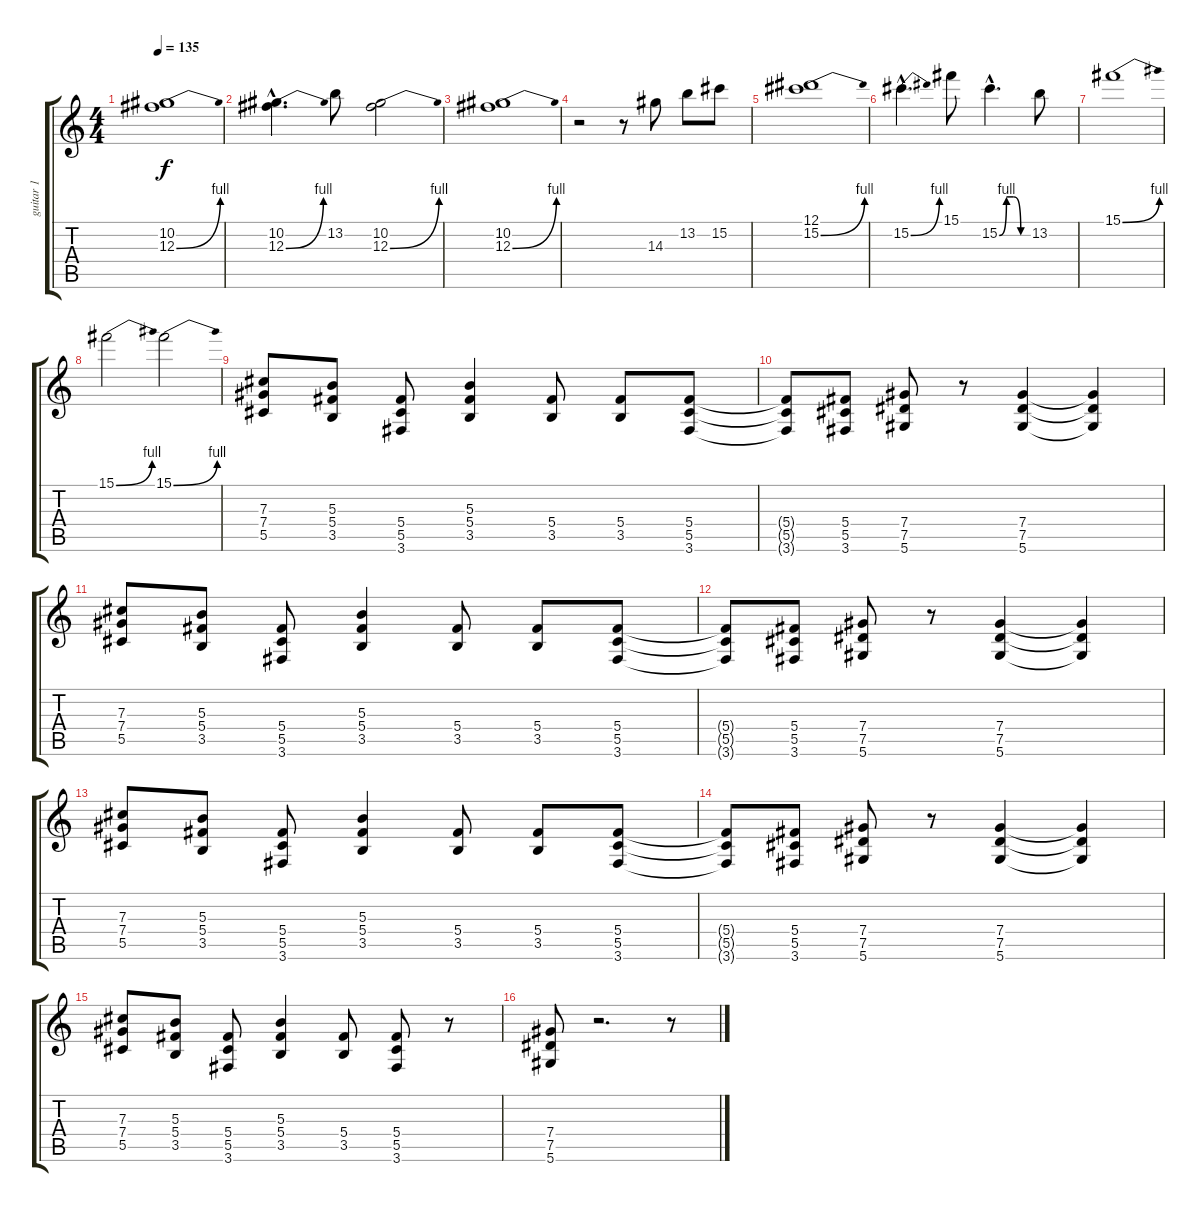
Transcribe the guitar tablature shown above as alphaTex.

\track ("guitar 1" "guitar 1") {instrument overdrivenguitar}
\staff {score tabs}
\tuning (Eb4 Bb3 Gb3 Db3 Ab2 Eb2) {hide}
\ts (4 4)
\tempo 135
\clef g2
\ks c
(10.2 12.3{be (bend 0 0 60 4)}).1{dy f instrument overdrivenguitar} |
(10.2{hac} 12.3{be (bend 0 0 60 4) hac}).4{d} 13.2.8 (10.2 12.3{be (bend 0 0 60 4)}).2 |
(10.2 12.3{be (bend 0 0 60 4)}).1 |
r.2 r.8 14.3.8 13.2.8 15.2.8 |
(12.1 15.2{be (bend 0 0 60 4)}).1 |
15.2{be (bend 0 0 60 4) hac}.4{d} 15.1.8 15.2{be (custom 0 0 15 4 30 4 45 0 60 0) hac}.4{d} 13.2.8 |
15.1{be (bend 0 0 60 4)}.1 |
15.1{be (bend 0 0 60 4)}.2 15.1{be (bend 0 0 60 4)}.2 |
(7.3 7.4 5.5).8 (5.3 5.4 3.5).8 (5.4 5.5 3.6).8 (5.3 5.4 3.5).4 (5.4 3.5).8 (5.4 3.5).8 (5.4 5.5 3.6).8 |
(5.4{t} 5.5{t} 3.6{t}).8 (5.4 5.5 3.6).8 (7.4 7.5 5.6).8 r.8 (7.4 7.5 5.6).4 (7.4{t} 7.5{t} 5.6{t}).4 |
(7.3 7.4 5.5).8 (5.3 5.4 3.5).8 (5.4 5.5 3.6).8 (5.3 5.4 3.5).4 (5.4 3.5).8 (5.4 3.5).8 (5.4 5.5 3.6).8 |
(5.4{t} 5.5{t} 3.6{t}).8 (5.4 5.5 3.6).8 (7.4 7.5 5.6).8 r.8 (7.4 7.5 5.6).4 (7.4{t} 7.5{t} 5.6{t}).4 |
(7.3 7.4 5.5).8 (5.3 5.4 3.5).8 (5.4 5.5 3.6).8 (5.3 5.4 3.5).4 (5.4 3.5).8 (5.4 3.5).8 (5.4 5.5 3.6).8 |
(5.4{t} 5.5{t} 3.6{t}).8 (5.4 5.5 3.6).8 (7.4 7.5 5.6).8 r.8 (7.4 7.5 5.6).4 (7.4{t} 7.5{t} 5.6{t}).4 |
(7.3 7.4 5.5).8 (5.3 5.4 3.5).8 (5.4 5.5 3.6).8 (5.3 5.4 3.5).4 (5.4 3.5).8 (5.4 5.5 3.6).8 r.8 |
(7.4 7.5 5.6).8 r.2{d} r.8
